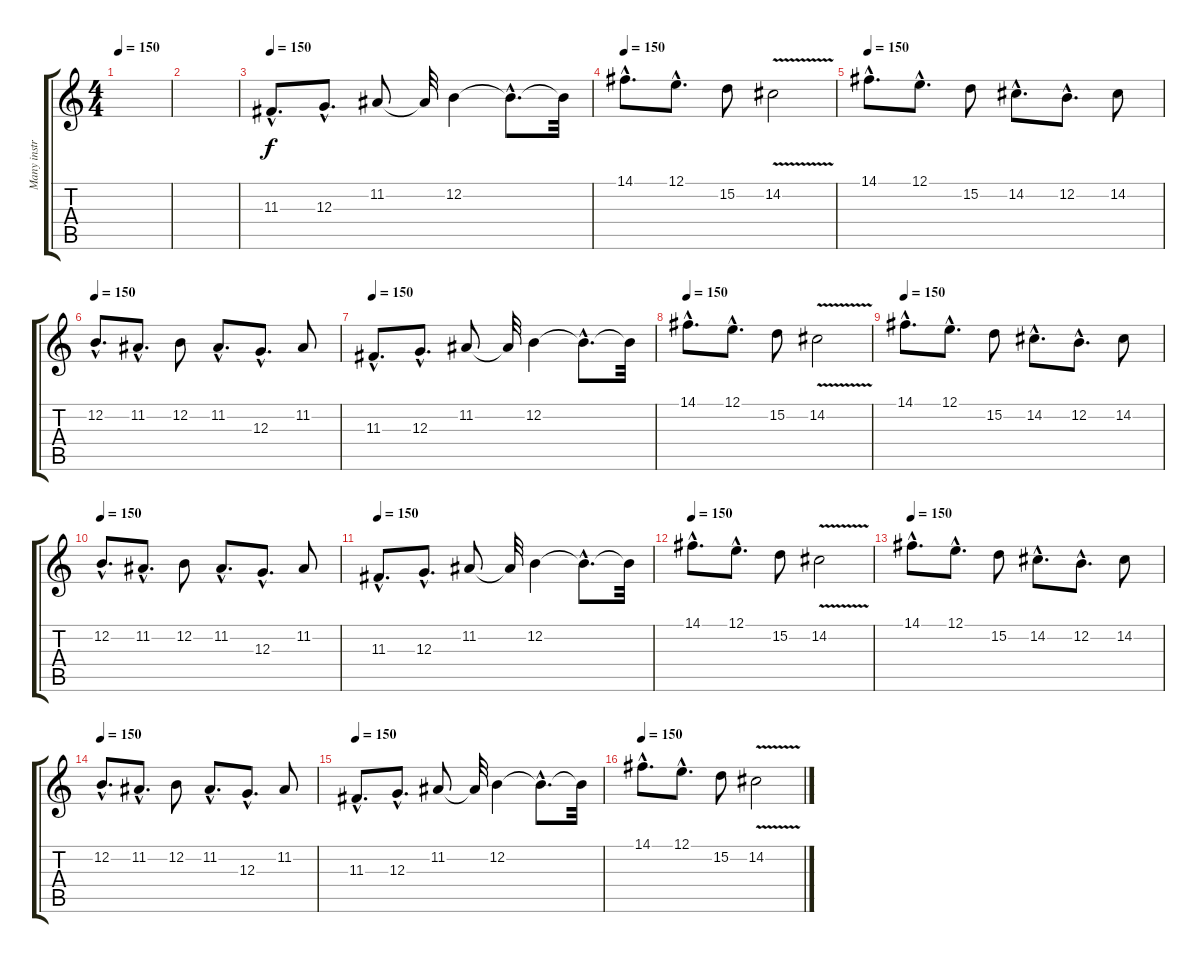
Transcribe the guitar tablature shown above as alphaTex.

\track ("Many instru." "Many instr") {instrument tremolostrings}
\staff {score tabs}
\tuning (E4 B3 G3 D3 A2 E2) {hide}
\ts (4 4)
\tempo 150
\clef g2
\ks c
|
|
\tempo 150
11.3{hac}.8{d volume 13} 12.3{hac}.8{d} 11.2.8 11.2{t}.32 12.2.4 12.2{hac t}.8{d} 12.2{t}.32 |
\tempo 150
14.1{hac}.8{d} 12.1{hac}.8{d} 15.2.8 14.2{v}.2 |
\tempo 150
14.1{hac}.8{d} 12.1{hac}.8{d} 15.2.8 14.2{hac}.8{d} 12.2{hac}.8{d} 14.2.8 |
\tempo 150
12.2{hac}.8{d} 11.2{hac}.8{d} 12.2.8 11.2{hac}.8{d} 12.3{hac}.8{d} 11.2.8 |
\tempo 150
11.3{hac}.8{d volume 13} 12.3{hac}.8{d} 11.2.8 11.2{t}.32 12.2.4 12.2{hac t}.8{d} 12.2{t}.32 |
\tempo 150
14.1{hac}.8{d} 12.1{hac}.8{d} 15.2.8 14.2{v}.2 |
\tempo 150
14.1{hac}.8{d} 12.1{hac}.8{d} 15.2.8 14.2{hac}.8{d} 12.2{hac}.8{d} 14.2.8 |
\tempo 150
12.2{hac}.8{d} 11.2{hac}.8{d} 12.2.8 11.2{hac}.8{d} 12.3{hac}.8{d} 11.2.8 |
\tempo 150
11.3{hac}.8{d volume 13} 12.3{hac}.8{d} 11.2.8 11.2{t}.32 12.2.4 12.2{hac t}.8{d} 12.2{t}.32 |
\tempo 150
14.1{hac}.8{d} 12.1{hac}.8{d} 15.2.8 14.2{v}.2 |
\tempo 150
14.1{hac}.8{d} 12.1{hac}.8{d} 15.2.8 14.2{hac}.8{d} 12.2{hac}.8{d} 14.2.8 |
\tempo 150
12.2{hac}.8{d} 11.2{hac}.8{d} 12.2.8 11.2{hac}.8{d} 12.3{hac}.8{d} 11.2.8 |
\tempo 150
11.3{hac}.8{d volume 13} 12.3{hac}.8{d} 11.2.8 11.2{t}.32 12.2.4 12.2{hac t}.8{d} 12.2{t}.32 |
\tempo 150
14.1{hac}.8{d} 12.1{hac}.8{d} 15.2.8 14.2{v}.2
